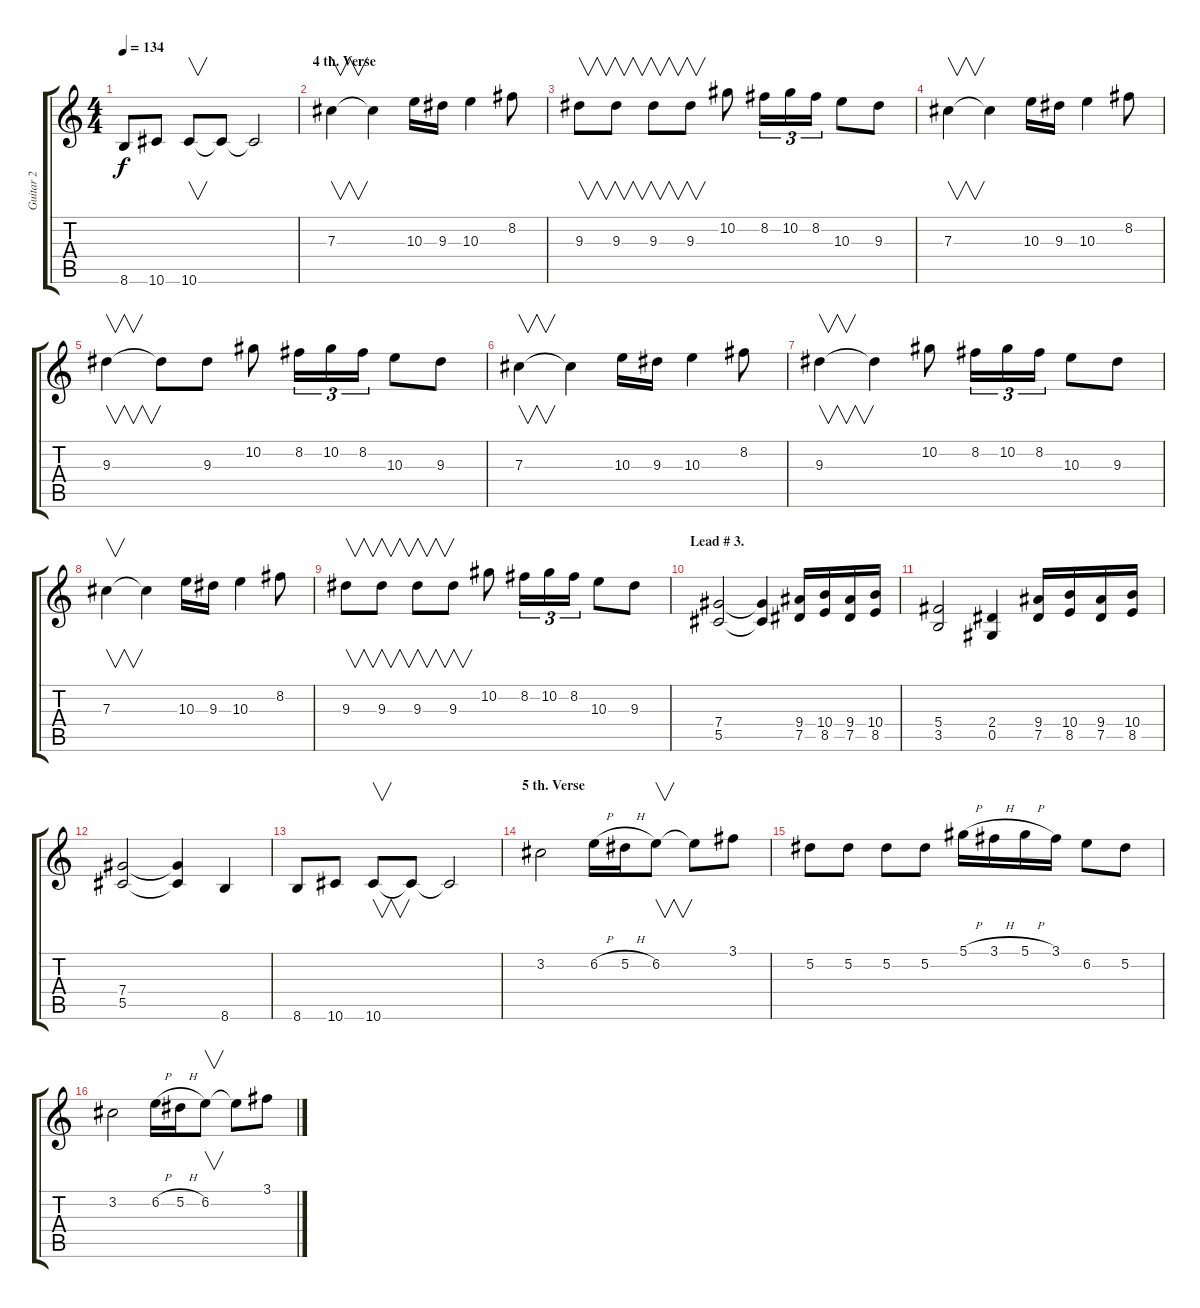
\track ("Guitar 2" "Guitar 2") {instrument overdrivenguitar}
\staff {score tabs}
\tuning (Eb4 Bb3 Gb3 Db3 Ab2 Eb2) {hide}
\ts (4 4)
\tempo 134
\clef g2
\ks c
8.6.8{dy f} 10.6.8 10.6.8{v} 10.6{t}.8 10.6{t}.2 |
\section ("" "4 th. Verse")
7.3.4{v} 7.3{t}.4 10.3.16 9.3.16 10.3.4 8.2.8 |
9.3.8{v} 9.3.8{v} 9.3.8{v} 9.3.8{v} 10.2.8 8.2.16{tu (3 2)} 10.2.16{tu (3 2)} 8.2.16{tu (3 2)} 10.3.8 9.3.8 |
7.3.4{v} 7.3{t}.4 10.3.16 9.3.16 10.3.4 8.2.8 |
9.3.4{v} 9.3{t}.8 9.3.8 10.2.8 8.2.16{tu (3 2)} 10.2.16{tu (3 2)} 8.2.16{tu (3 2)} 10.3.8 9.3.8 |
7.3.4{v} 7.3{t}.4 10.3.16 9.3.16 10.3.4 8.2.8 |
9.3.4{v} 9.3{t}.4 10.2.8 8.2.16{tu (3 2)} 10.2.16{tu (3 2)} 8.2.16{tu (3 2)} 10.3.8 9.3.8 |
7.3.4{v} 7.3{t}.4 10.3.16 9.3.16 10.3.4 8.2.8 |
9.3.8{v} 9.3.8{v} 9.3.8{v} 9.3.8{v} 10.2.8 8.2.16{tu (3 2)} 10.2.16{tu (3 2)} 8.2.16{tu (3 2)} 10.3.8 9.3.8 |
\section ("" "Lead # 3.")
(7.4 5.5).2 (7.4{t} 5.5{t}).4 (9.4 7.5).16 (10.4 8.5).16 (9.4 7.5).16 (10.4 8.5).16 |
(5.4 3.5).2 (2.4 0.5).4 (9.4 7.5).16 (10.4 8.5).16 (9.4 7.5).16 (10.4 8.5).16 |
(7.4 5.5).2 (7.4{t} 5.5{t}).4 8.6.4 |
8.6.8 10.6.8 10.6.8{v} 10.6{t}.8 10.6{t}.2 |
\section ("" "5 th. Verse")
3.2.2 6.2{h}.16 5.2{h}.16 6.2.8{v} 6.2{t}.8 3.1.8 |
5.2.8 5.2.8 5.2.8 5.2.8 5.1{h}.16 3.1{h}.16 5.1{h}.16 3.1.16 6.2.8 5.2.8 |
3.2.2 6.2{h}.16 5.2{h}.16 6.2.8{v} 6.2{t}.8 3.1.8
